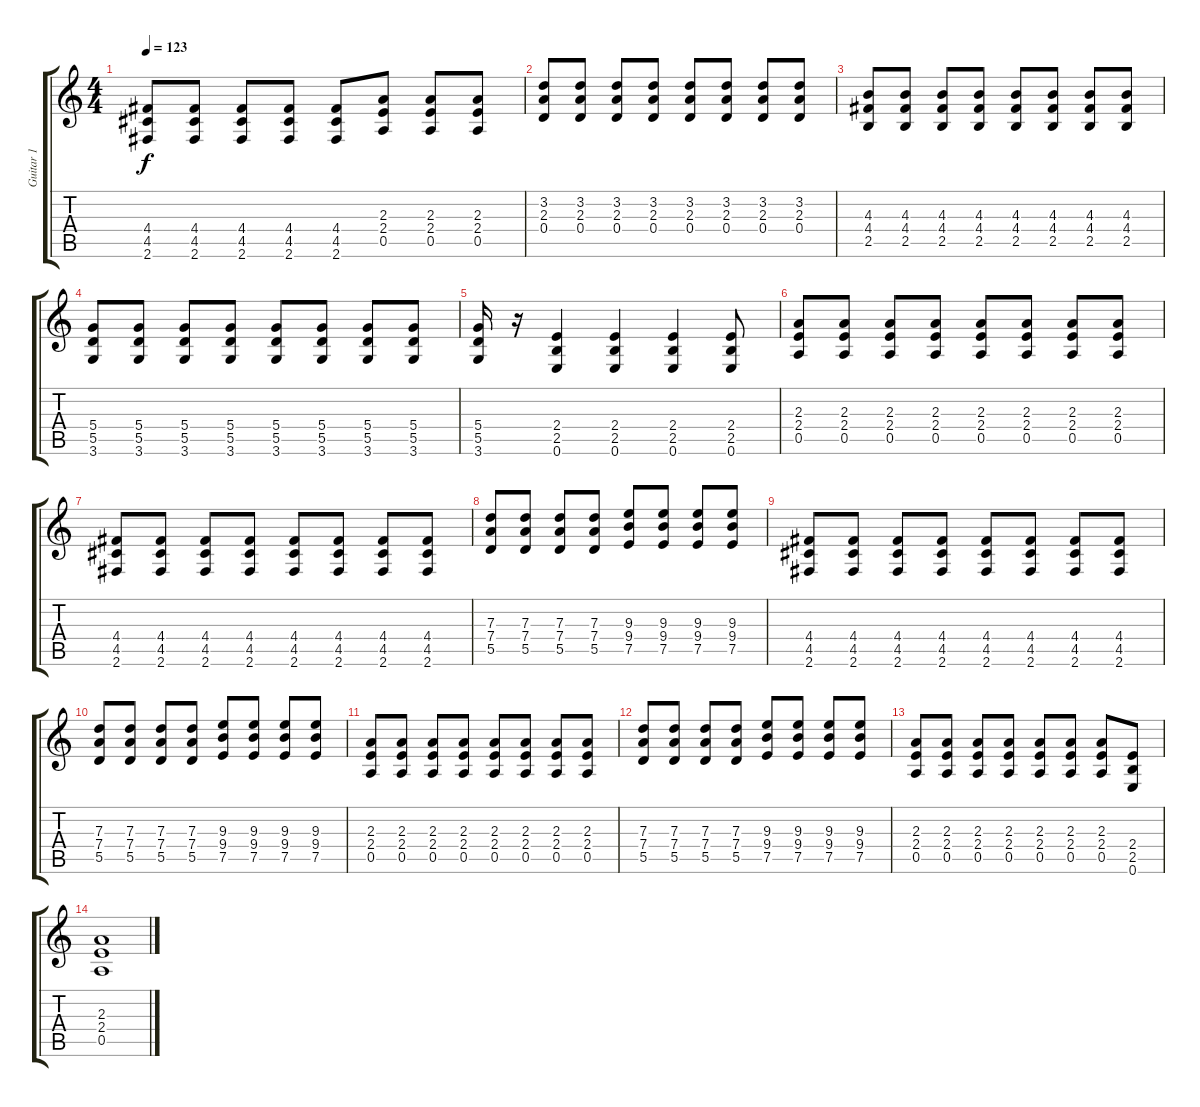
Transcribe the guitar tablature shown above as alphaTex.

\track ("Guitar 1" "Guitar 1") {instrument distortionguitar}
\staff {score tabs}
\tuning (E4 B3 G3 D3 A2 E2) {hide}
\ts (4 4)
\tempo 123
\clef g2
\ks c
(4.4 4.5 2.6).8{dy f} (4.4 4.5 2.6).8 (4.4 4.5 2.6).8 (4.4 4.5 2.6).8 (4.4 4.5 2.6).8 (2.3 2.4 0.5).8 (2.3 2.4 0.5).8 (2.3 2.4 0.5).8 |
(3.2 2.3 0.4).8 (3.2 2.3 0.4).8 (3.2 2.3 0.4).8 (3.2 2.3 0.4).8 (3.2 2.3 0.4).8 (3.2 2.3 0.4).8 (3.2 2.3 0.4).8 (3.2 2.3 0.4).8 |
(4.3 4.4 2.5).8 (4.3 4.4 2.5).8 (4.3 4.4 2.5).8 (4.3 4.4 2.5).8 (4.3 4.4 2.5).8 (4.3 4.4 2.5).8 (4.3 4.4 2.5).8 (4.3 4.4 2.5).8 |
(5.4 5.5 3.6).8 (5.4 5.5 3.6).8 (5.4 5.5 3.6).8 (5.4 5.5 3.6).8 (5.4 5.5 3.6).8 (5.4 5.5 3.6).8 (5.4 5.5 3.6).8 (5.4 5.5 3.6).8 |
(5.4 5.5 3.6).16 r.16 (2.4 2.5 0.6).4 (2.4 2.5 0.6).4 (2.4 2.5 0.6).4 (2.4 2.5 0.6).8 |
(2.3 2.4 0.5).8 (2.3 2.4 0.5).8 (2.3 2.4 0.5).8 (2.3 2.4 0.5).8 (2.3 2.4 0.5).8 (2.3 2.4 0.5).8 (2.3 2.4 0.5).8 (2.3 2.4 0.5).8 |
(4.4 4.5 2.6).8 (4.4 4.5 2.6).8 (4.4 4.5 2.6).8 (4.4 4.5 2.6).8 (4.4 4.5 2.6).8 (4.4 4.5 2.6).8 (4.4 4.5 2.6).8 (4.4 4.5 2.6).8 |
(7.3 7.4 5.5).8 (7.3 7.4 5.5).8 (7.3 7.4 5.5).8 (7.3 7.4 5.5).8 (9.3 9.4 7.5).8 (9.3 9.4 7.5).8 (9.3 9.4 7.5).8 (9.3 9.4 7.5).8 |
(4.4 4.5 2.6).8 (4.4 4.5 2.6).8 (4.4 4.5 2.6).8 (4.4 4.5 2.6).8 (4.4 4.5 2.6).8 (4.4 4.5 2.6).8 (4.4 4.5 2.6).8 (4.4 4.5 2.6).8 |
(7.3 7.4 5.5).8 (7.3 7.4 5.5).8 (7.3 7.4 5.5).8 (7.3 7.4 5.5).8 (9.3 9.4 7.5).8 (9.3 9.4 7.5).8 (9.3 9.4 7.5).8 (9.3 9.4 7.5).8 |
(2.3 2.4 0.5).8 (2.3 2.4 0.5).8 (2.3 2.4 0.5).8 (2.3 2.4 0.5).8 (2.3 2.4 0.5).8 (2.3 2.4 0.5).8 (2.3 2.4 0.5).8 (2.3 2.4 0.5).8 |
(7.3 7.4 5.5).8 (7.3 7.4 5.5).8 (7.3 7.4 5.5).8 (7.3 7.4 5.5).8 (9.3 9.4 7.5).8 (9.3 9.4 7.5).8 (9.3 9.4 7.5).8 (9.3 9.4 7.5).8 |
(2.3 2.4 0.5).8 (2.3 2.4 0.5).8 (2.3 2.4 0.5).8 (2.3 2.4 0.5).8 (2.3 2.4 0.5).8 (2.3 2.4 0.5).8 (2.3 2.4 0.5).8 (2.4 2.5 0.6).8 |
(2.3 2.4 0.5).1
